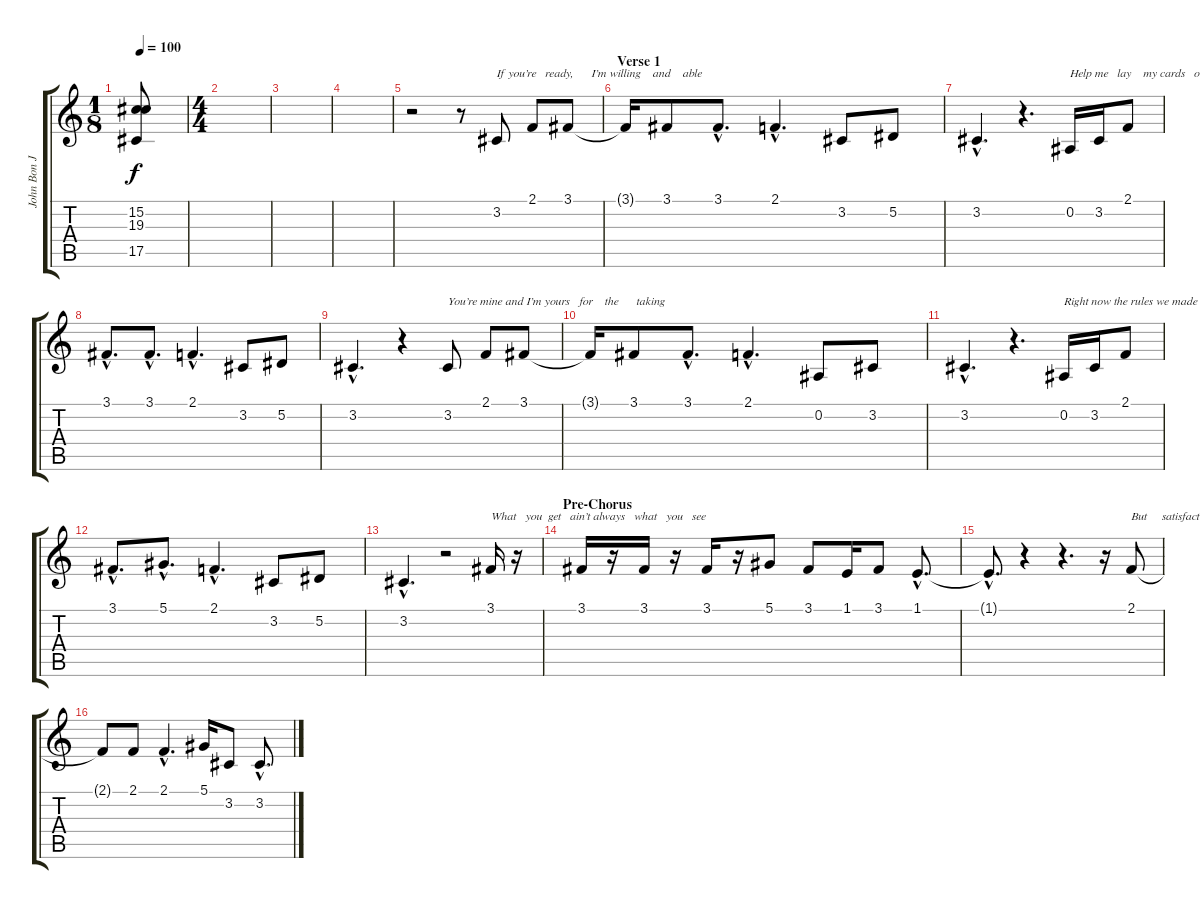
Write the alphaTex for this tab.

\track ("John Bon Jovi" "John Bon J") {instrument violin}
\staff {score tabs}
\tuning (Eb4 Bb3 Gb3 Db3 Ab2 Eb2) {hide}
\ts (1 8)
\tempo 100
\clef g2
\ks c
(15.2{t} 19.3{t} 17.5{t}).8{dy f} |
\ts (4 4)
|
|
|
r.2 r.8 3.2.8{txt "If you’re   ready,      I’m willing    and    able"} 2.1.8 3.1.8 |
\section ("" "Verse 1")
3.1{t}.16 3.1.8 3.1{hac}.8{d} 2.1{hac}.4{d} 3.2.8 5.2.8 |
3.2{hac}.4{d} r.4{d} 0.2.16{txt "Help me   lay    my cards   out on   the    table"} 3.2.16 2.1.8 |
3.1{hac}.8{d} 3.1{hac}.8{d} 2.1{hac}.4{d} 3.2.8 5.2.8 |
3.2{hac}.4{d} r.4 3.2.8{txt "You’re mine and I’m yours   for    the      taking"} 2.1.8 3.1.8 |
3.1{t}.16 3.1.8 3.1{hac}.8{d} 2.1{hac}.4{d} 0.2.8 3.2.8 |
3.2{hac}.4{d} r.4{d} 0.2.16{txt "Right now the rules we made are meant for breaking"} 3.2.16 2.1.8 |
3.1{hac}.8{d} 5.1{hac}.8{d} 2.1{hac}.4{d} 3.2.8 5.2.8 |
3.2{hac}.4{d} r.2 3.1.16{txt "What   you  get   ain’t always   what   you   see"} r.16 |
\section ("" "Pre-Chorus")
3.1.16 r.16 3.1.16 r.16 3.1.16 r.16 5.1.8 3.1.8 1.1.16 3.1.8 1.1{hac}.8{d} |
1.1{hac t}.8{d} r.4 r.4{d} r.16 2.1.8{txt "But     satisfaction’s     guaranteed"} |
2.1{t}.8 2.1.8 2.1{hac}.4{d} 5.1.16 3.2.8 3.2{hac}.8{d}
